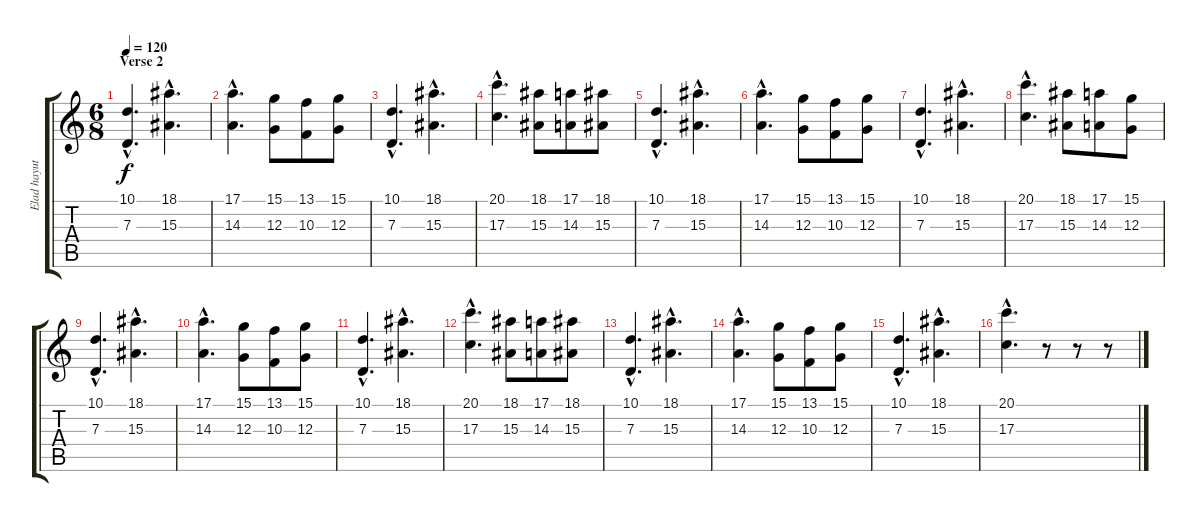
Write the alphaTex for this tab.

\track ("Elad hayut" "Elad hayut") {instrument stringensemble1}
\staff {score tabs}
\tuning (E4 B3 G3 D3 A2 E2) {hide}
\ts (6 8)
\section ("" "Verse 2")
\tempo 120
\clef g2
\ks c
(10.1{hac} 7.3{hac}).4{d dy f} (18.1{hac} 15.3{hac}).4{d} |
(17.1{hac} 14.3{hac}).4{d} (15.1 12.3).8 (13.1 10.3).8 (15.1 12.3).8 |
(10.1{hac} 7.3{hac}).4{d} (18.1{hac} 15.3{hac}).4{d} |
(20.1{hac} 17.3{hac}).4{d} (18.1 15.3).8 (17.1 14.3).8 (18.1 15.3).8 |
(10.1{hac} 7.3{hac}).4{d} (18.1{hac} 15.3{hac}).4{d} |
(17.1{hac} 14.3{hac}).4{d} (15.1 12.3).8 (13.1 10.3).8 (15.1 12.3).8 |
(10.1{hac} 7.3{hac}).4{d} (18.1{hac} 15.3{hac}).4{d} |
(20.1{hac} 17.3{hac}).4{d} (18.1 15.3).8 (17.1 14.3).8 (15.1 12.3).8 |
(10.1{hac} 7.3{hac}).4{d} (18.1{hac} 15.3{hac}).4{d} |
(17.1{hac} 14.3{hac}).4{d} (15.1 12.3).8 (13.1 10.3).8 (15.1 12.3).8 |
(10.1{hac} 7.3{hac}).4{d} (18.1{hac} 15.3{hac}).4{d} |
(20.1{hac} 17.3{hac}).4{d} (18.1 15.3).8 (17.1 14.3).8 (18.1 15.3).8 |
(10.1{hac} 7.3{hac}).4{d} (18.1{hac} 15.3{hac}).4{d} |
(17.1{hac} 14.3{hac}).4{d} (15.1 12.3).8 (13.1 10.3).8 (15.1 12.3).8 |
(10.1{hac} 7.3{hac}).4{d} (18.1{hac} 15.3{hac}).4{d} |
(20.1{hac} 17.3{hac}).4{d} r.8 r.8 r.8
